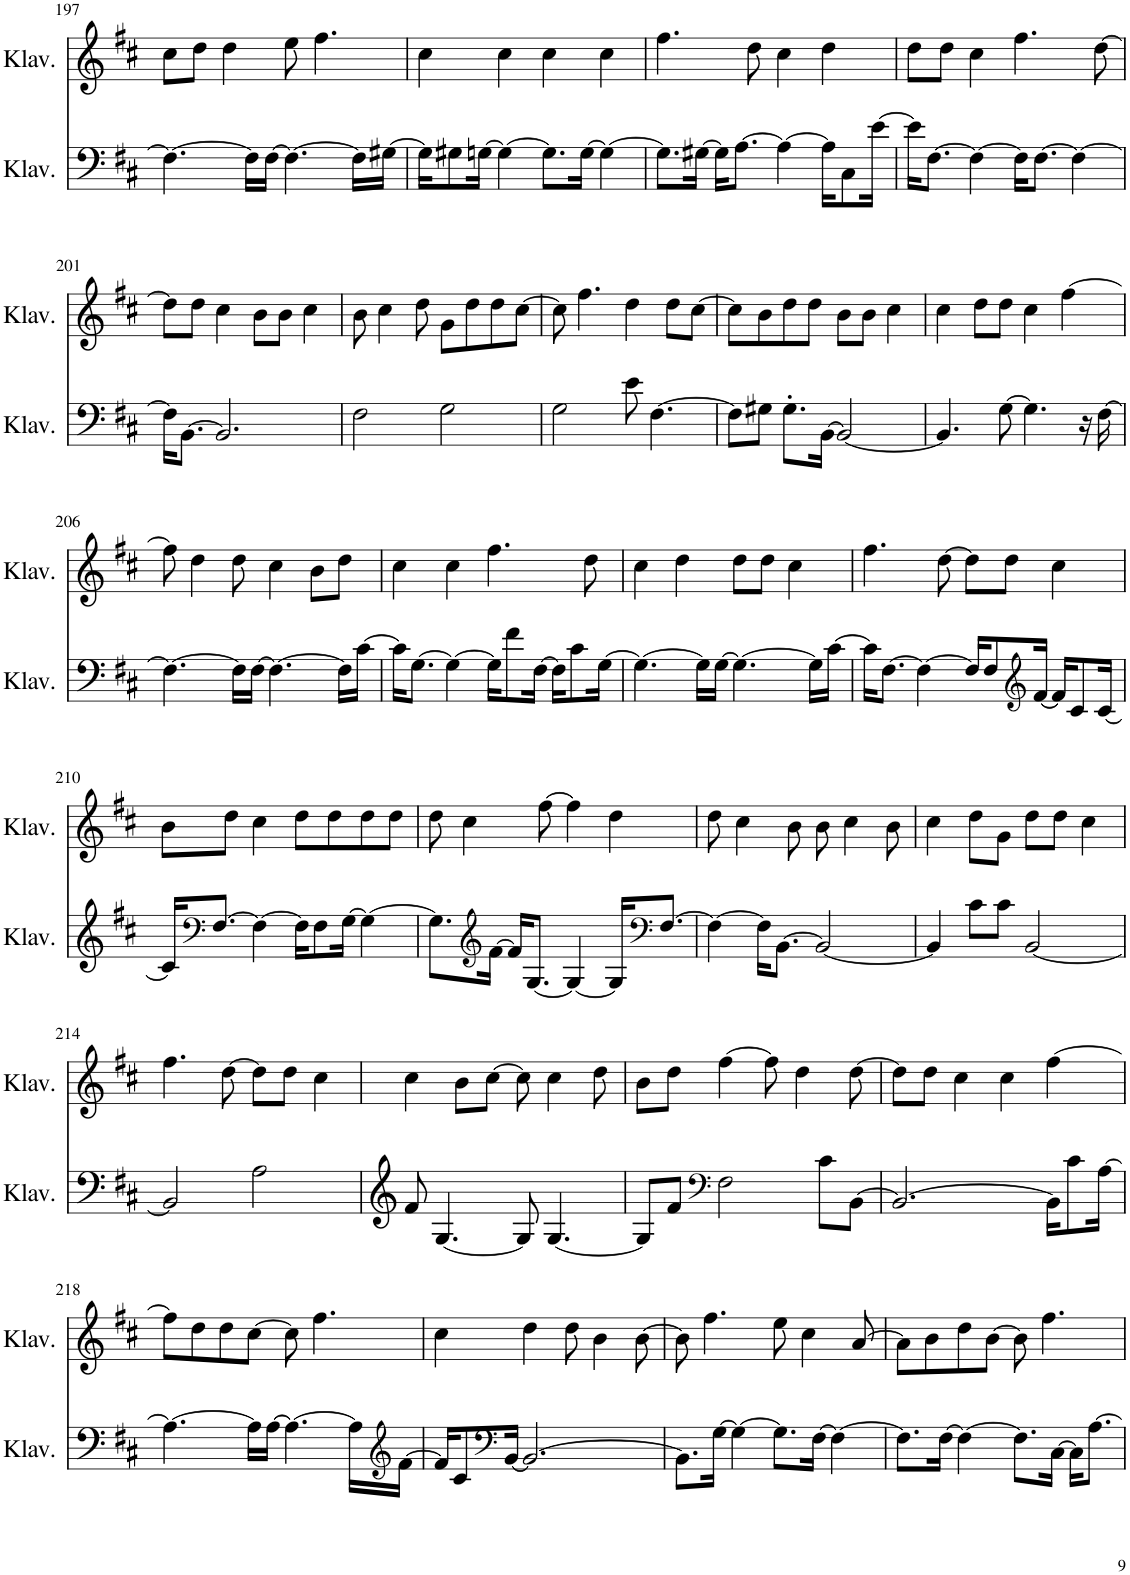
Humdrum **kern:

**kern	**kern
*part2	*part1
*staff2	*staff1
*I"Klavier	*I"Klavier
*I'Klav.	*I'Klav.
!!LO:PB:g=z
*clefF4	*clefG2
*k[f#c#]	*k[f#c#]
*M4/4	*M4/4
=197	=197
4.F#\_	8cc#\L
.	8dd\J
.	4dd\
16F#\LL]	.
[16F#\JJ	.
4.F#\_	8ee\
.	4.ff#\
16F#\LL]	.
[16G#X\JJ	.
=198	=198
16G#\KL]	4cc#\
8G#X\	.
[16Gn\Jk	.
4G\_	4cc#\
8.G\L]	4cc#\
[16G\Jk	.
4G\_	4cc#\
=199	=199
8.G\L]	4.ff#\
[16G#X\Jk	.
16G#\KL]	.
[8.A\J	.
.	8dd\
4A\_	4cc#\
16A\KL]	4dd\
8C#\	.
[16e\Jk	.
=200	=200
16e\KL]	8dd\L
[8.F#\J	.
.	8dd\J
4F#\_	4cc#\
16F#\KL]	4.ff#\
[8.F#\J	.
4F#\_	.
.	[8dd\
!!LO:LB:g=z
=201	=201
16F#\KL]	8dd\L]
[8.BB\J	.
.	8dd\J
2.BB/]	4cc#\
.	8b\L
.	8b\J
.	4cc#\
=202	=202
2F#\	8b\
.	4cc#\
.	8dd\
2G\	8g\L
.	8dd\
.	8dd\
.	[8cc#\J
=203	=203
2G\	8cc#\]
.	4.ff#\
8e\	4dd\
[4.F#\	.
.	8dd\L
.	[8cc#\J
=204	=204
8F#\L]	8cc#\L]
8G#X\J	8b\
8.G#'\L	8dd\
.	8dd\J
[16BB\Jk	.
2BB/_	8b\L
.	8b\J
.	4cc#\
=205	=205
4.BB/]	4cc#\
.	8dd\L
[8G\	8dd\J
4.G\]	4cc#\
.	[4ff#\
16r	.
[16F#\	.
!!LO:LB:g=z
=206	=206
4.F#\_	8ff#\]
.	4dd\
16F#\LL]	8dd\
[16F#\JJ	.
4.F#\_	4cc#\
.	8b\L
16F#\LL]	8dd\J
[16c#\JJ	.
=207	=207
16c#\KL]	4cc#\
[8.G\J	.
4G\_	4cc#\
16G\KL]	4.ff#\
8f#\	.
[16F#\Jk	.
16F#\KL]	.
8c#\	.
.	8dd\
[16G\Jk	.
=208	=208
4.G\_	4cc#\
.	4dd\
16G\LL]	.
[16G\JJ	.
4.G\_	8dd\L
.	8dd\J
.	4cc#\
16G\LL]	.
[16c#\JJ	.
=209	=209
16c#\KL]	4.ff#\
[8.F#\J	.
4F#\_	.
.	[8dd\
16F#/KL]	8dd\L]
8F#/	.
.	8dd\J
*clefG2	*
[16f#/Jk	.
16f#/KL]	4cc#\
8c#/	.
[16c#/Jk	.
!!LO:LB:g=z
=210	=210
16c#/KL]	8b\L
*clefF4	*
[8.F#/J	.
.	8dd\J
4F#\_	4cc#\
16F#\KL]	8dd\L
8F#\	.
.	8dd\
[16G\Jk	.
4G\_	8dd\
.	8dd\J
=211	=211
8.G\L]	8dd\
.	4cc#\
*clefG2	*
[16f#\Jk	.
16f#/KL]	.
[8.G/J	.
.	[8ff#\
4G/_	4ff#\]
16G/KL]	4dd\
*clefF4	*
[8.F#/J	.
=212	=212
4F#\_	8dd\
.	4cc#\
16F#\KL]	.
[8.BB\J	.
.	8b\
2BB/_	8b\
.	4cc#\
.	8b\
=213	=213
4BB/]	4cc#\
8c#\L	8dd\L
8c#\J	8g\J
[2BB/	8dd\L
.	8dd\J
.	4cc#\
!!LO:LB:g=z
=214	=214
2BB/]	4.ff#\
.	[8dd\
2A\	8dd\L]
.	8dd\J
.	4cc#\
=215	=215
8f#/	4cc#\
[4.G/	.
.	8b\L
.	[8cc#\J
8G/]	8cc#\]
[4.G/	4cc#\
.	8dd\
=216	=216
8G/L]	8b\L
8f#/J	8dd\J
*clefF4	*
2F#\	[4ff#\
.	8ff#\]
.	4dd\
8c#\L	.
[8BB\J	[8dd\
=217	=217
2.BB/_	8dd\L]
.	8dd\J
.	4cc#\
.	4cc#\
16BB\KL]	[4ff#\
8c#\	.
[16A\Jk	.
!!LO:LB:g=z
=218	=218
4.A\_	8ff#\L]
.	8dd\
.	8dd\
16A\LL]	[8cc#\J
[16A\JJ	.
4.A\_	8cc#\]
.	4.ff#\
16A\LL]	.
*clefG2	*
[16f#\JJ	.
=219	=219
16f#/KL]	4cc#\
8c#/	.
*clefF4	*
[16BB/Jk	.
2.BB/_	4dd\
.	8dd\
.	4b\
.	[8b\
=220	=220
8.BB\L]	8b\]
.	4.ff#\
[16G\Jk	.
4G\_	.
8.G\L]	8ee\
.	4cc#\
[16F#\Jk	.
4F#\_	.
.	[8a/
=221	=221
8.F#\L]	8a\L]
.	8b\
[16F#\Jk	.
4F#\_	8dd\
.	[8b\J
8.F#\L]	8b\]
.	4.ff#\
[16C#\Jk	.
16C#\KL]	.
[8.A\J	.
=	=
*-	*-
